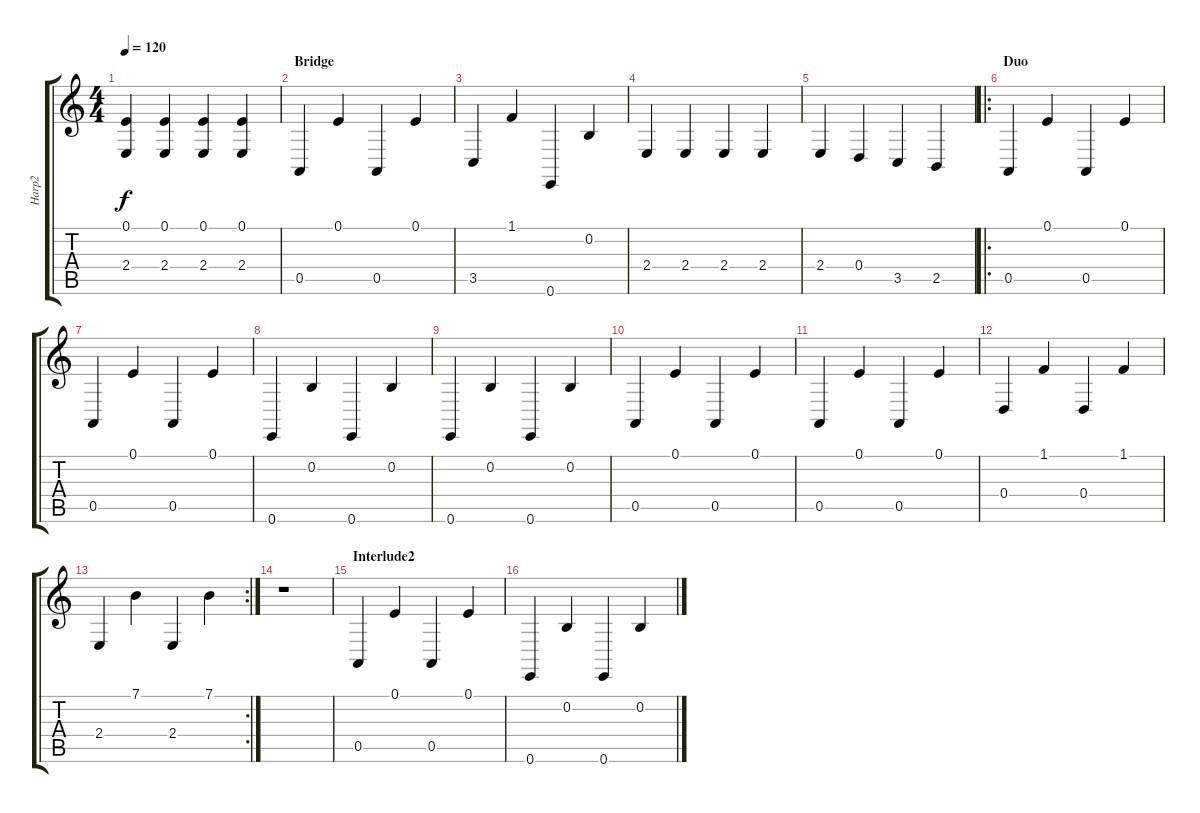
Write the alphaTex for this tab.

\track ("Harp2" "Harp2") {instrument orchestralharp}
\staff {score tabs}
\tuning (E4 B3 G3 D3 A2 E2) {hide}
\ts (4 4)
\tempo 120
\clef g2
\ks c
(0.1 2.4).4{dy f} (0.1 2.4).4 (0.1 2.4).4 (0.1 2.4).4 |
\section ("" "Bridge")
0.5.4 0.1.4 0.5.4 0.1.4 |
3.5.4 1.1.4 0.6.4 0.2.4 |
2.4.4 2.4.4 2.4.4 2.4.4 |
2.4.4 0.4.4 3.5.4 2.5.4 |
\ro
\section ("" "Duo")
0.5.4 0.1.4 0.5.4 0.1.4 |
0.5.4 0.1.4 0.5.4 0.1.4 |
0.6.4 0.2.4 0.6.4 0.2.4 |
0.6.4 0.2.4 0.6.4 0.2.4 |
0.5.4 0.1.4 0.5.4 0.1.4 |
0.5.4 0.1.4 0.5.4 0.1.4 |
0.4.4 1.1.4 0.4.4 1.1.4 |
\rc 2
2.4.4 7.1.4 2.4.4 7.1.4 |
r.1 |
\section ("" "Interlude2")
0.5.4 0.1.4 0.5.4 0.1.4 |
0.6.4 0.2.4 0.6.4 0.2.4
